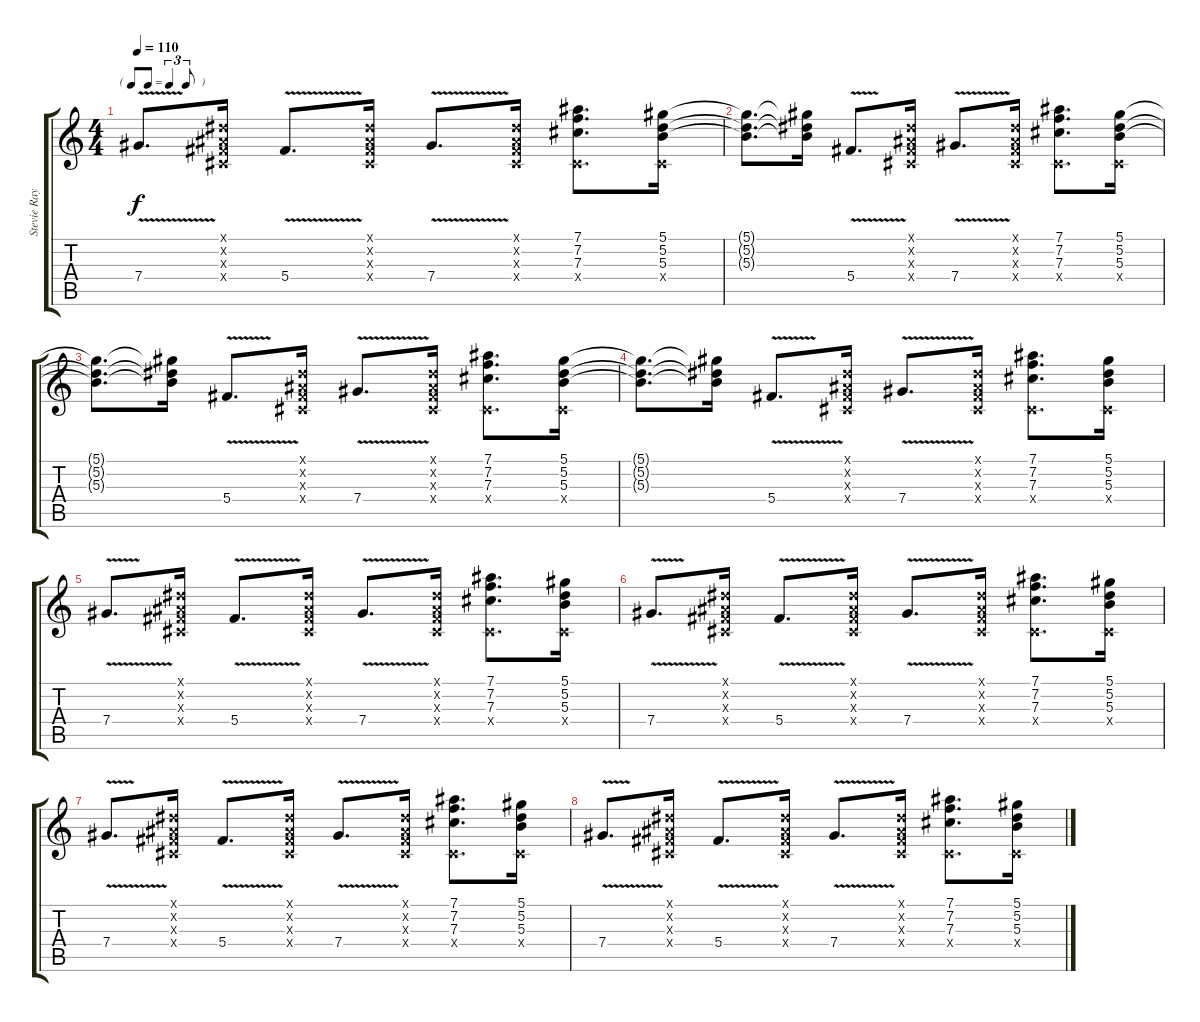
\track ("Stevie Ray Vaughan" "Stevie Ray") {instrument distortionguitar}
\staff {score tabs}
\tuning (Eb4 Bb3 Gb3 Db3 Ab2 Eb2) {hide}
\ts (4 4)
\tf triplet8th
\tempo 110
\clef g2
\ks c
7.4{v}.8{d dy f} (0.1{x} 0.2{x} 0.3{x} 0.4{x}).16 5.4{v}.8{d} (0.1{x} 0.2{x} 0.3{x} 0.4{x}).16 7.4{v}.8{d} (0.1{x} 0.2{x} 0.3{x} 0.4{x}).16 (7.1 7.2 7.3 0.4{x}).8{d} (5.1 5.2 5.3 0.4{x}).16 |
(5.1{t} 5.2{t} 5.3{t}).8{d} (5.1{t} 5.2{t} 5.3{t}).16 5.4{v}.8{d} (0.1{x} 0.2{x} 0.3{x} 0.4{x}).16 7.4{v}.8{d} (0.1{x} 0.2{x} 0.3{x} 0.4{x}).16 (7.1 7.2 7.3 0.4{x}).8{d} (5.1 5.2 5.3 0.4{x}).16 |
(5.1{t} 5.2{t} 5.3{t}).8{d} (5.1{t} 5.2{t} 5.3{t}).16 5.4{v}.8{d} (0.1{x} 0.2{x} 0.3{x} 0.4{x}).16 7.4{v}.8{d} (0.1{x} 0.2{x} 0.3{x} 0.4{x}).16 (7.1 7.2 7.3 0.4{x}).8{d} (5.1 5.2 5.3 0.4{x}).16 |
(5.1{t} 5.2{t} 5.3{t}).8{d} (5.1{t} 5.2{t} 5.3{t}).16 5.4{v}.8{d} (0.1{x} 0.2{x} 0.3{x} 0.4{x}).16 7.4{v}.8{d} (0.1{x} 0.2{x} 0.3{x} 0.4{x}).16 (7.1 7.2 7.3 0.4{x}).8{d} (5.1 5.2 5.3 0.4{x}).16 |
7.4{v}.8{d} (0.1{x} 0.2{x} 0.3{x} 0.4{x}).16 5.4{v}.8{d} (0.1{x} 0.2{x} 0.3{x} 0.4{x}).16 7.4{v}.8{d} (0.1{x} 0.2{x} 0.3{x} 0.4{x}).16 (7.1 7.2 7.3 0.4{x}).8{d} (5.1 5.2 5.3 0.4{x}).16 |
7.4{v}.8{d} (0.1{x} 0.2{x} 0.3{x} 0.4{x}).16 5.4{v}.8{d} (0.1{x} 0.2{x} 0.3{x} 0.4{x}).16 7.4{v}.8{d} (0.1{x} 0.2{x} 0.3{x} 0.4{x}).16 (7.1 7.2 7.3 0.4{x}).8{d} (5.1 5.2 5.3 0.4{x}).16 |
7.4{v}.8{d} (0.1{x} 0.2{x} 0.3{x} 0.4{x}).16 5.4{v}.8{d} (0.1{x} 0.2{x} 0.3{x} 0.4{x}).16 7.4{v}.8{d} (0.1{x} 0.2{x} 0.3{x} 0.4{x}).16 (7.1 7.2 7.3 0.4{x}).8{d} (5.1 5.2 5.3 0.4{x}).16 |
7.4{v}.8{d} (0.1{x} 0.2{x} 0.3{x} 0.4{x}).16 5.4{v}.8{d} (0.1{x} 0.2{x} 0.3{x} 0.4{x}).16 7.4{v}.8{d} (0.1{x} 0.2{x} 0.3{x} 0.4{x}).16 (7.1 7.2 7.3 0.4{x}).8{d} (5.1 5.2 5.3 0.4{x}).16
